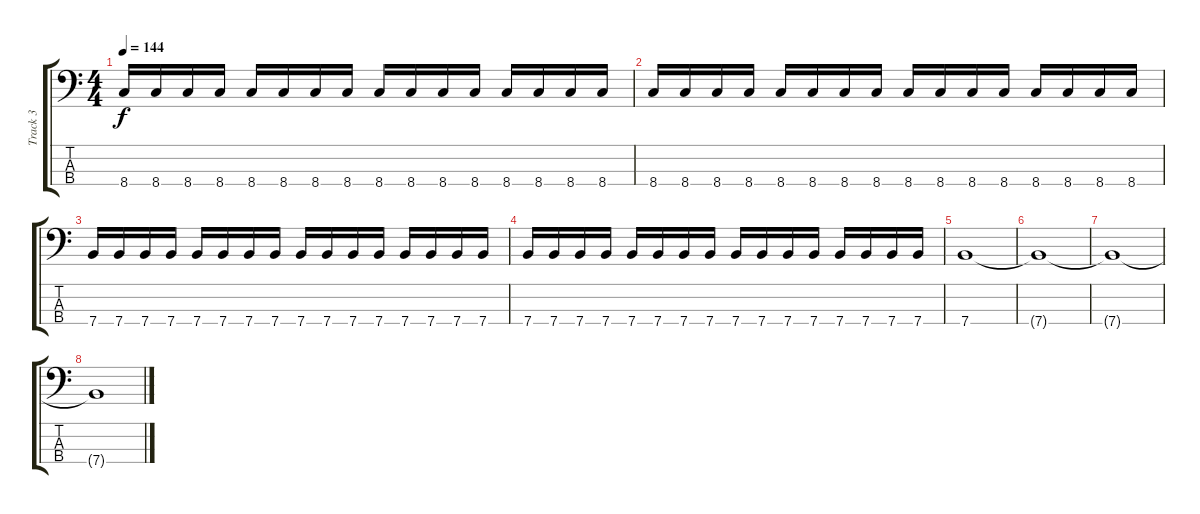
\track ("Track 3" "Track 3") {instrument electricbassfinger}
\staff {score tabs}
\tuning (G2 D2 A1 E1) {hide}
\ts (4 4)
\tempo 144
\clef f4
\ks c
8.4.16{dy f} 8.4.16 8.4.16 8.4.16 8.4.16 8.4.16 8.4.16 8.4.16 8.4.16 8.4.16 8.4.16 8.4.16 8.4.16 8.4.16 8.4.16 8.4.16 |
8.4.16 8.4.16 8.4.16 8.4.16 8.4.16 8.4.16 8.4.16 8.4.16 8.4.16 8.4.16 8.4.16 8.4.16 8.4.16 8.4.16 8.4.16 8.4.16 |
7.4.16 7.4.16 7.4.16 7.4.16 7.4.16 7.4.16 7.4.16 7.4.16 7.4.16 7.4.16 7.4.16 7.4.16 7.4.16 7.4.16 7.4.16 7.4.16 |
7.4.16 7.4.16 7.4.16 7.4.16 7.4.16 7.4.16 7.4.16 7.4.16 7.4.16 7.4.16 7.4.16 7.4.16 7.4.16 7.4.16 7.4.16 7.4.16 |
7.4.1 |
7.4{t}.1 |
7.4{t}.1{volume 0} |
7.4{t}.1
